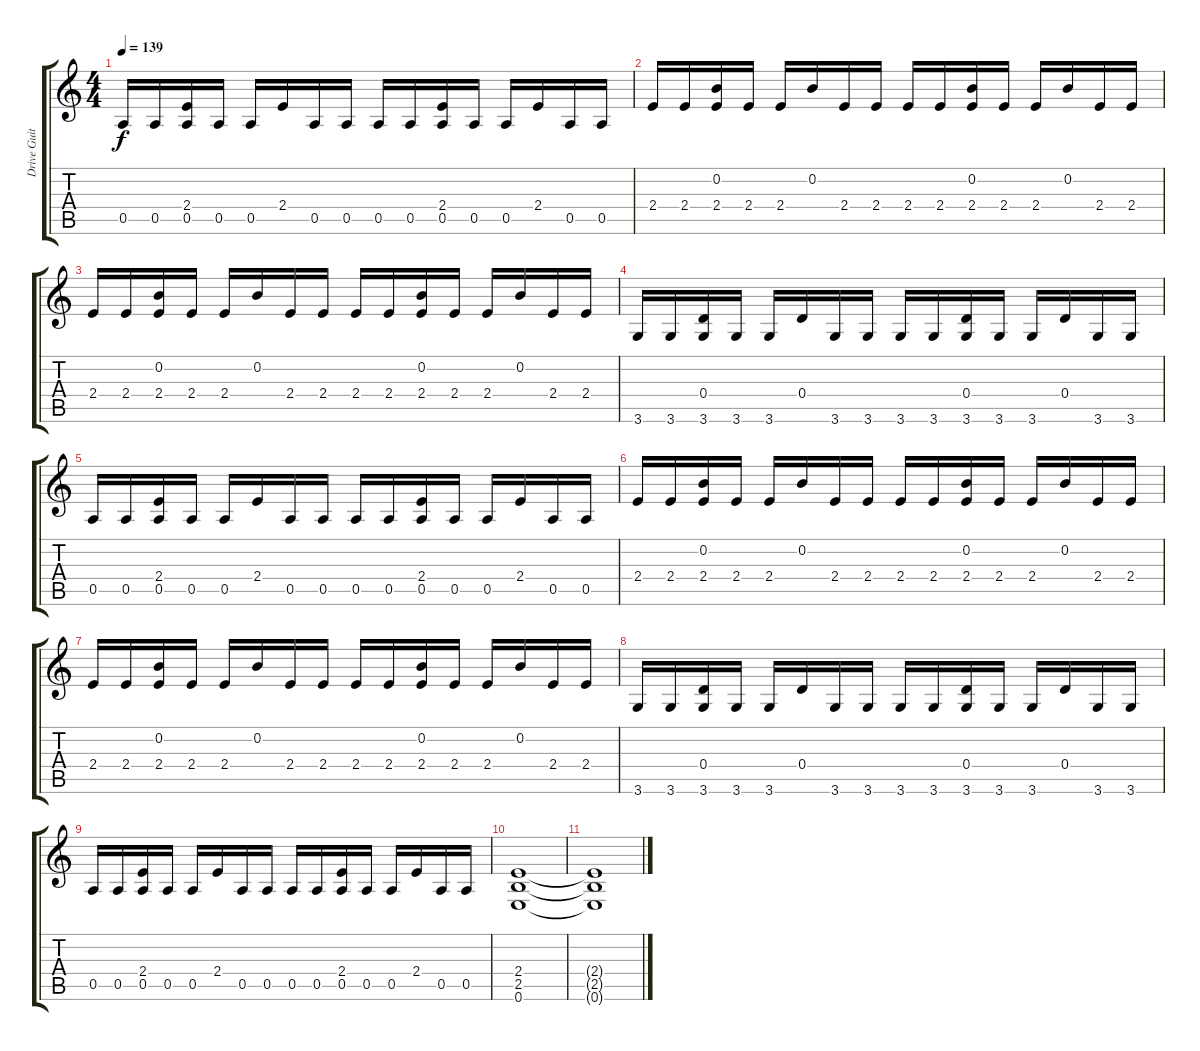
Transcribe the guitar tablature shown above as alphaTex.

\track ("Drive Guitar" "Drive Guit") {instrument overdrivenguitar}
\staff {score tabs}
\tuning (E4 B3 G3 D3 A2 E2) {hide}
\ts (4 4)
\tempo 139
\clef g2
\ks c
0.5.16{dy f} 0.5.16 (2.4 0.5).16 0.5.16 0.5.16 2.4.16 0.5.16 0.5.16 0.5.16 0.5.16 (2.4 0.5).16 0.5.16 0.5.16 2.4.16 0.5.16 0.5.16 |
2.4.16 2.4.16 (0.2 2.4).16 2.4.16 2.4.16 0.2.16 2.4.16 2.4.16 2.4.16 2.4.16 (0.2 2.4).16 2.4.16 2.4.16 0.2.16 2.4.16 2.4.16 |
2.4.16 2.4.16 (0.2 2.4).16 2.4.16 2.4.16 0.2.16 2.4.16 2.4.16 2.4.16 2.4.16 (0.2 2.4).16 2.4.16 2.4.16 0.2.16 2.4.16 2.4.16 |
3.6.16 3.6.16 (0.4 3.6).16 3.6.16 3.6.16 0.4.16 3.6.16 3.6.16 3.6.16 3.6.16 (0.4 3.6).16 3.6.16 3.6.16 0.4.16 3.6.16 3.6.16 |
0.5.16 0.5.16 (2.4 0.5).16 0.5.16 0.5.16 2.4.16 0.5.16 0.5.16 0.5.16 0.5.16 (2.4 0.5).16 0.5.16 0.5.16 2.4.16 0.5.16 0.5.16 |
2.4.16 2.4.16 (0.2 2.4).16 2.4.16 2.4.16 0.2.16 2.4.16 2.4.16 2.4.16 2.4.16 (0.2 2.4).16 2.4.16 2.4.16 0.2.16 2.4.16 2.4.16 |
2.4.16 2.4.16 (0.2 2.4).16 2.4.16 2.4.16 0.2.16 2.4.16 2.4.16 2.4.16 2.4.16 (0.2 2.4).16 2.4.16 2.4.16 0.2.16 2.4.16 2.4.16 |
3.6.16 3.6.16 (0.4 3.6).16 3.6.16 3.6.16 0.4.16 3.6.16 3.6.16 3.6.16 3.6.16 (0.4 3.6).16 3.6.16 3.6.16 0.4.16 3.6.16 3.6.16 |
0.5.16 0.5.16 (2.4 0.5).16 0.5.16 0.5.16 2.4.16 0.5.16 0.5.16 0.5.16 0.5.16 (2.4 0.5).16 0.5.16 0.5.16 2.4.16 0.5.16 0.5.16 |
(2.4 2.5 0.6).1 |
(2.4{t} 2.5{t} 0.6{t}).1
